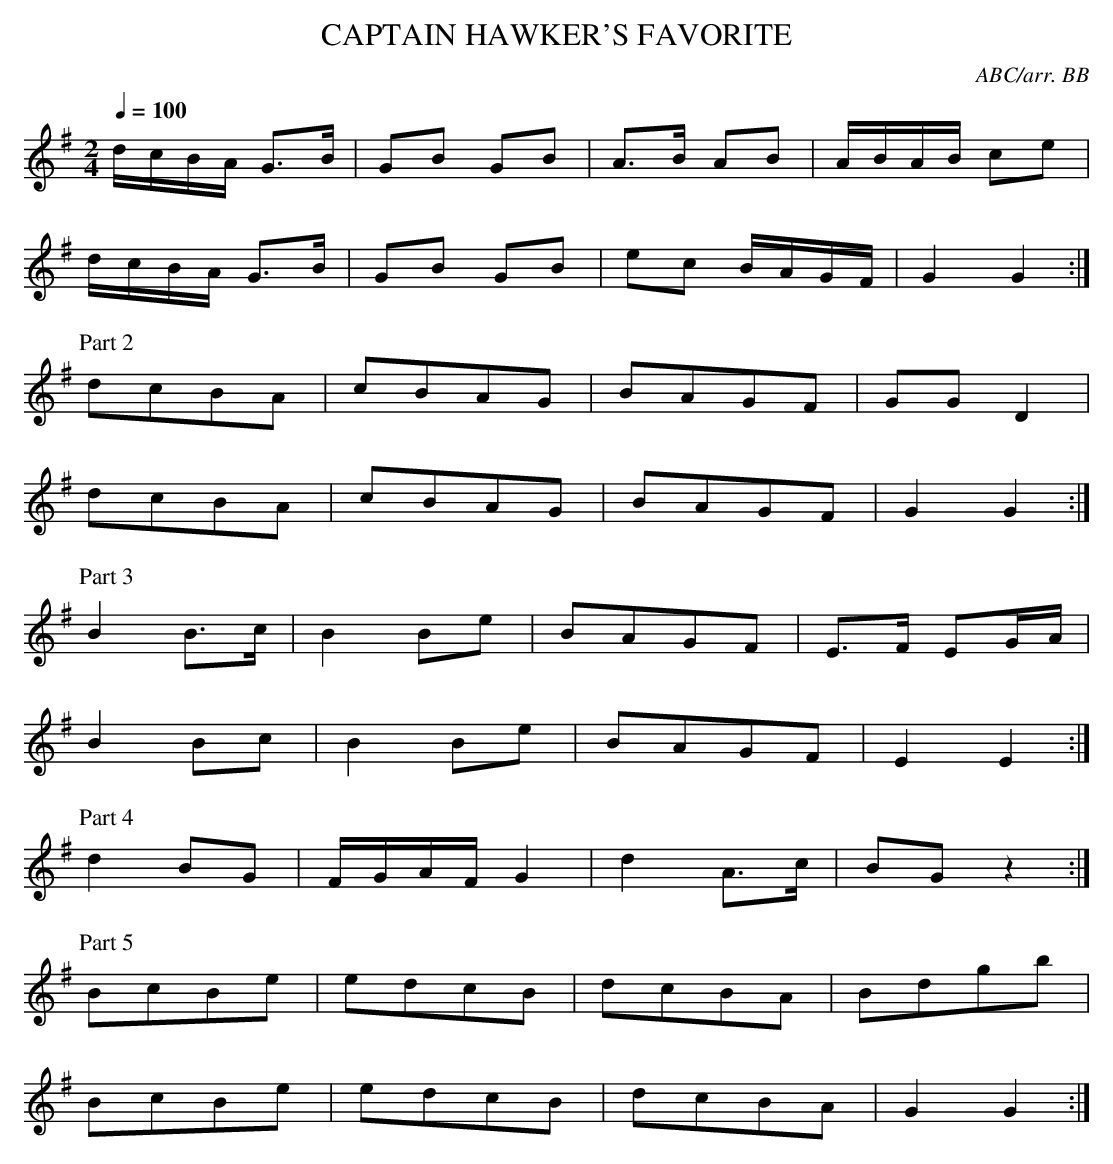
X:1
T:CAPTAIN HAWKER'S FAVORITE
C:ABC/arr. BB
Q:1/4=100
M:2/4
L:1/16
K:G
dcBA G3B|G2B2 G2B2|A3B A2B2|ABAB c2e2|
dcBA G3B|G2B2 G2B2|e2c2 BAGF|G4 G4 :|
P:Part 2
L:1/8
dcBA|cBAG|BAGF|GG D2|
dcBA|cBAG|BAGF|G2G2 :|
P:Part 3
B2 B>c|B2 Be|BAGF|E>F EG/A/|
B2 Bc|B2 Be|BAGF|E2E2 :|
P:Part 4
d2 BG|F/G/A/F/ G2|d2 A>c|BG z2 :|
P:Part 5
BcBe|edcB|dcBA|Bdgb|
BcBe|edcB|dcBA|G2G2 :|
